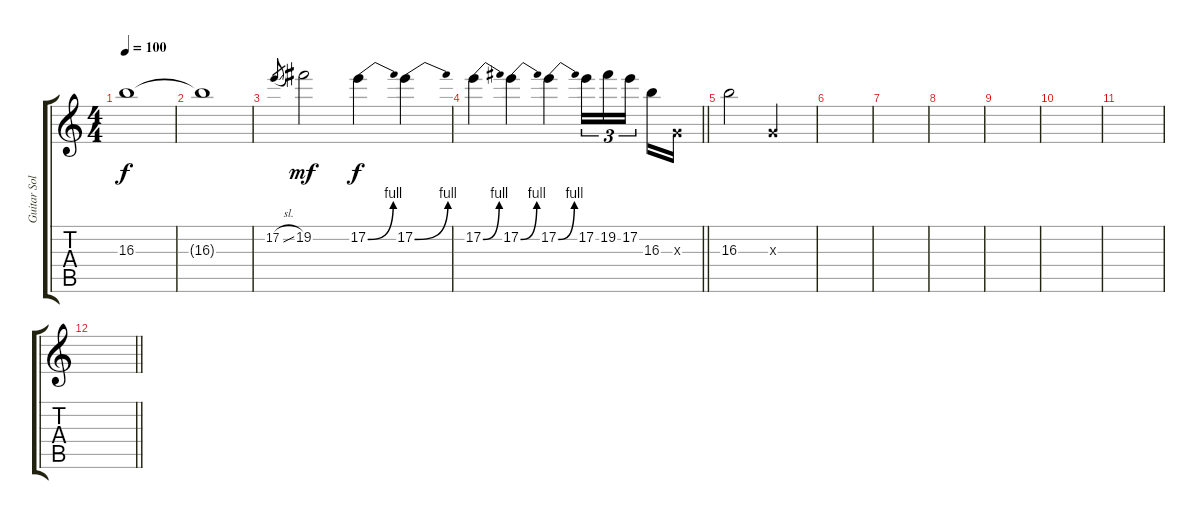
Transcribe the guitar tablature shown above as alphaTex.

\track ("Guitar Solo" "Guitar Sol") {instrument distortionguitar}
\staff {score tabs}
\tuning (E4 B3 G3 D3 A2 E2) {hide}
\ts (4 4)
\tempo 100
\clef g2
\ks c
16.3.1{dy f} |
16.3{t}.1 |
17.2{sl}.8{gr} 19.2.2{dy mf} 17.2{be (bend 0 0 60 4)}.4{dy f} 17.2{be (bend 0 0 60 4)}.4 |
\barLineRight lightlight
17.2{be (bend 0 0 60 4)}.4 17.2{be (bend 0 0 60 4)}.4 17.2{be (bend 0 0 60 4)}.4 17.2.16{tu (3 2)} 19.2.16{tu (3 2)} 17.2.16{tu (3 2)} 16.3.16 0.3{x}.16 |
16.3.2 0.3{x}.2 |
|
|
|
|
|
|
\barLineRight lightlight
